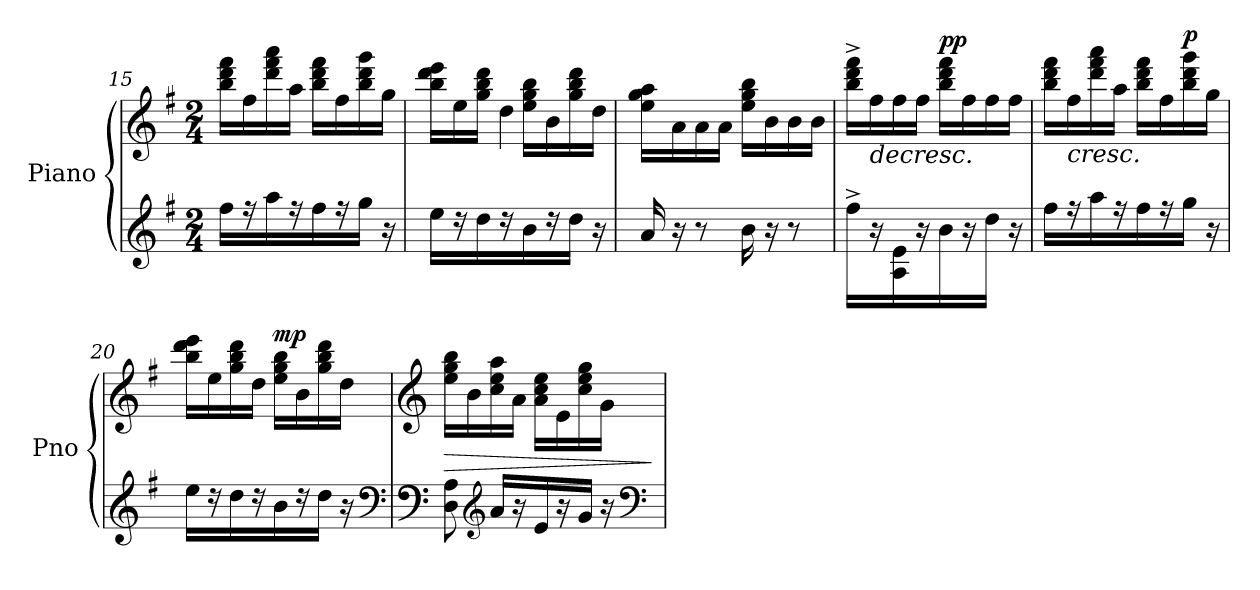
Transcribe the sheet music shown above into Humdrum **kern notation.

**kern	**kern	**dynam
*part1	*part1	*part1
*staff2	*staff1	*staff1/2
*I"Piano	*	*
*I'Pno	*	*
*clefG2	*clefG2	*
*k[f#]	*k[f#]	*
*G:	*G:	*
*M2/4	*M2/4	*
=15	=15	=15
16ff#\LL	16bb\ 16ddd\ 16fff#\LL	.
16rff	16ff#\	.
16aa\	16ddd\ 16fff#\ 16aaa\	.
16rff	16aa\JJ	.
16ff#\	16bb\ 16ddd\ 16fff#\LL	.
16rff	16ff#\	.
16gg\JJ	16bb\ 16ddd\ 16ggg\	.
16r	16gg\JJ	.
=16	=16	=16
*	*^	*
16ee\LL	16bb\ 16ddd\ 16eee\LL	4ryy	.
16r	16ee\	.	.
16dd\	16gg\ 16bb\ 16ddd\JJ	.	.
16r	4dd\	.	.
16b\	.	16ee\ 16gg\ 16bb\LL	.
16r	.	16b\	.
16dd\JJ	.	16gg\ 16bb\ 16ddd\	.
16r	16ryy	16dd\JJ	.
*	*v	*v	*
!!LO:LB:g=z
=17	=17	=17
16a/	16ee\ 16gg\ 16aa\LL	.
16r	16a\	.
8r	16a\	.
.	16a\JJ	.
16b\	16ee\ 16gg\ 16bb\LL	.
16r	16b\	.
8r	16b\	.
.	16b\JJ	.
=18	=18	=18
16ff#^\LL	16bb\^ 16ddd\^ 16fff#\^LL	.
!	!	!LO:HP:b
16r	16ff#\	>
16A\ 16e\	16ff#\	.
16r	16ff#\JJ	.
!	!	!LO:DY:a
16b\	16bb\ 16ddd\ 16fff#\LL	pp
16r	16ff#\	.
16dd\JJ	16ff#\	.
16r	16ff#\JJ	]
=19	=19	=19
16ff#\LL	16bb\ 16ddd\ 16fff#\LL	.
!	!	!LO:HP:b
16rff	16ff#\	<
16aa\	16ddd\ 16fff#\ 16aaa\	.
16rff	16aa\JJ	.
16ff#\	16bb\ 16ddd\ 16fff#\LL	.
16rff	16ff#\	.
!	!	!LO:DY:a
16gg\JJ	16bb\ 16ddd\ 16ggg\	p
16r	16gg\JJ	.
=20	=20	=20
16ee\LL	16bb\ 16ddd\ 16eee\LL	.
16r	16ee\	.
16dd\	16gg\ 16bb\ 16ddd\	.
16r	16dd\JJ	.
!	!	!LO:DY:a
16b\	16ee\ 16gg\ 16bb\LL	mp
16r	16b\	.
16dd\JJ	16gg\ 16bb\ 16ddd\	.
16r	16dd\JJ	[
*clefF4	*	*
!!LO:PB:g=z
=21	=21	=21
*clefF4	*clefG2	*
!	!	!LO:HP:b
8D\ 8A\	16ee\ 16gg\ 16bb\LL	>
.	16b\	.
*clefG2	*	*
16a/LL	16cc\ 16ee\ 16aa\	.
16r	16a\JJ	.
16e/	16a\ 16cc\ 16ee\LL	.
16r	16e\	.
16g/JJ	16cc\ 16ee\ 16gg\	.
16r	16g\JJ	.
*clefF4	*	*
.	.	]
=	=	=
*-	*-	*-
